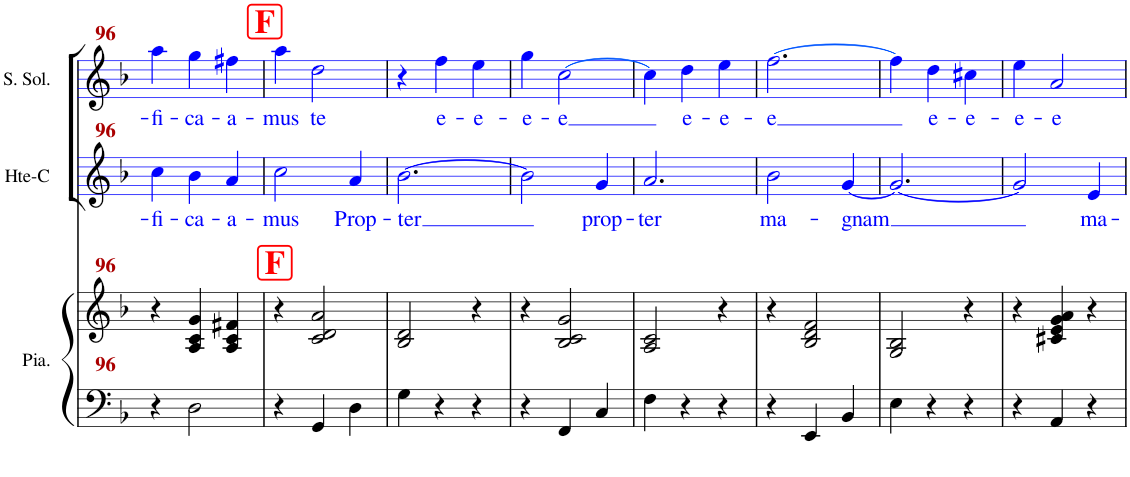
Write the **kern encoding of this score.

**kern	**kern	**kern	**text	**kern	**text
*part3	*part3	*part2	*part2	*part1	*part1
*staff4	*staff3	*staff2	*staff2	*staff1	*staff1
*I"Piano	*	*I"Haute-Contre	*	*I"Soprano Solo	*
*I'Pno.	*	*I'Hte-C	*	*I'S. Sol.	*
!!LO:PB:g=z
*clefF4	*clefG2	*clefG2	*	*clefG2	*
*k[b-]	*k[b-]	*k[b-]	*	*k[b-]	*
*M3/4	*M3/4	*M3/4	*	*M3/4	*
=96	=96	=96	=96	=96	=96
!	!	!	!LO:LY:b:color=#0000FF	!	!LO:LY:b:color=#0000FF
4r	4r	4cci\	-fi-	4aai\	-fi-
!	!	!	!LO:LY:b:color=#0000FF	!	!LO:LY:b:color=#0000FF
2D\	4A/ 4c/ 4g/	4b-i\	-ca-	4ggi\	-ca-
!	!	!	!LO:LY:b:color=#0000FF	!	!LO:LY:b:color=#0000FF
.	4A/ 4c/ 4f#X/	4ai/	-a-	4ff#Xi\	-a-
!!LO:REH:place=s1:a:B:cj:color=#FF0000:fs=18:t=F
=97	=97	=97	=97	=97	=97
!	!LO:TX:a:B:color=#FF0000:t=F	!	!	!	!
!	!	!	!LO:LY:b:color=#0000FF	!	!LO:LY:b:color=#0000FF
4r	4r	2cci\	-mus	4aai\	-mus
!	!	!	!	!	!LO:LY:b:color=#0000FF
4GG/	2c/ 2d/ 2a/	.	.	2ddi\	te
!	!	!	!LO:LY:b:color=#0000FF	!	!
4D\	.	4ai/	Prop-	.	.
=98	=98	=98	=98	=98	=98
!	!	!	!LO:LY:b:color=#0000FF	!	!
4G\	2B-/ 2d/	[2.b-i\	-ter	4r	.
!	!	!	!	!	!LO:LY:b:color=#0000FF
4r	.	.	.	4ffi\	e-
!	!	!	!	!	!LO:LY:b:color=#0000FF
4r	4r	.	.	4eei\	-e-
=99	=99	=99	=99	=99	=99
!	!	!	!	!	!LO:LY:b:color=#0000FF
4r	4r	2b-i\]	.	4ggi\	-e-
!	!	!	!	!	!LO:LY:b:color=#0000FF
4FF/	2B-/ 2c/ 2g/	.	.	[2cci\	-e
!	!	!	!LO:LY:b:color=#0000FF	!	!
4C/	.	4gi/	prop-	.	.
=100	=100	=100	=100	=100	=100
!	!	!	!LO:LY:b:color=#0000FF	!	!
4F\	2A/ 2c/	2.ai/	-ter	4cci\]	.
!	!	!	!	!	!LO:LY:b:color=#0000FF
4r	.	.	.	4ddi\	e-
!	!	!	!	!	!LO:LY:b:color=#0000FF
4r	4r	.	.	4eei\	-e-
=101	=101	=101	=101	=101	=101
!	!	!	!LO:LY:b:color=#0000FF	!	!LO:LY:b:color=#0000FF
4r	4r	2b-i\	ma-	[2.ffi\	-e
4EE/	2B-/ 2d/ 2f/	.	.	.	.
!	!	!	!LO:LY:b:color=#0000FF	!	!
4BB-/	.	[4gi/	-gnam	.	.
=102	=102	=102	=102	=102	=102
4E\	2G/ 2B-/	2.gi/_	.	4ffi\]	.
!	!	!	!	!	!LO:LY:b:color=#0000FF
4r	.	.	.	4ddi\	e-
!	!	!	!	!	!LO:LY:b:color=#0000FF
4r	4r	.	.	4cc#Xi\	-e-
=103	=103	=103	=103	=103	=103
!	!	!	!	!	!LO:LY:b:color=#0000FF
4r	4r	2gi/]	.	4eei\	-e-
!	!	!	!	!	!LO:LY:b:color=#0000FF
4AA/	4c#X/ 4e/ 4g/ 4a/	.	.	2ai/	-e
!	!	!	!LO:LY:b:color=#0000FF	!	!
4r	4r	4ei/	ma-	.	.
=	=	=	=	=	=
*-	*-	*-	*-	*-	*-
